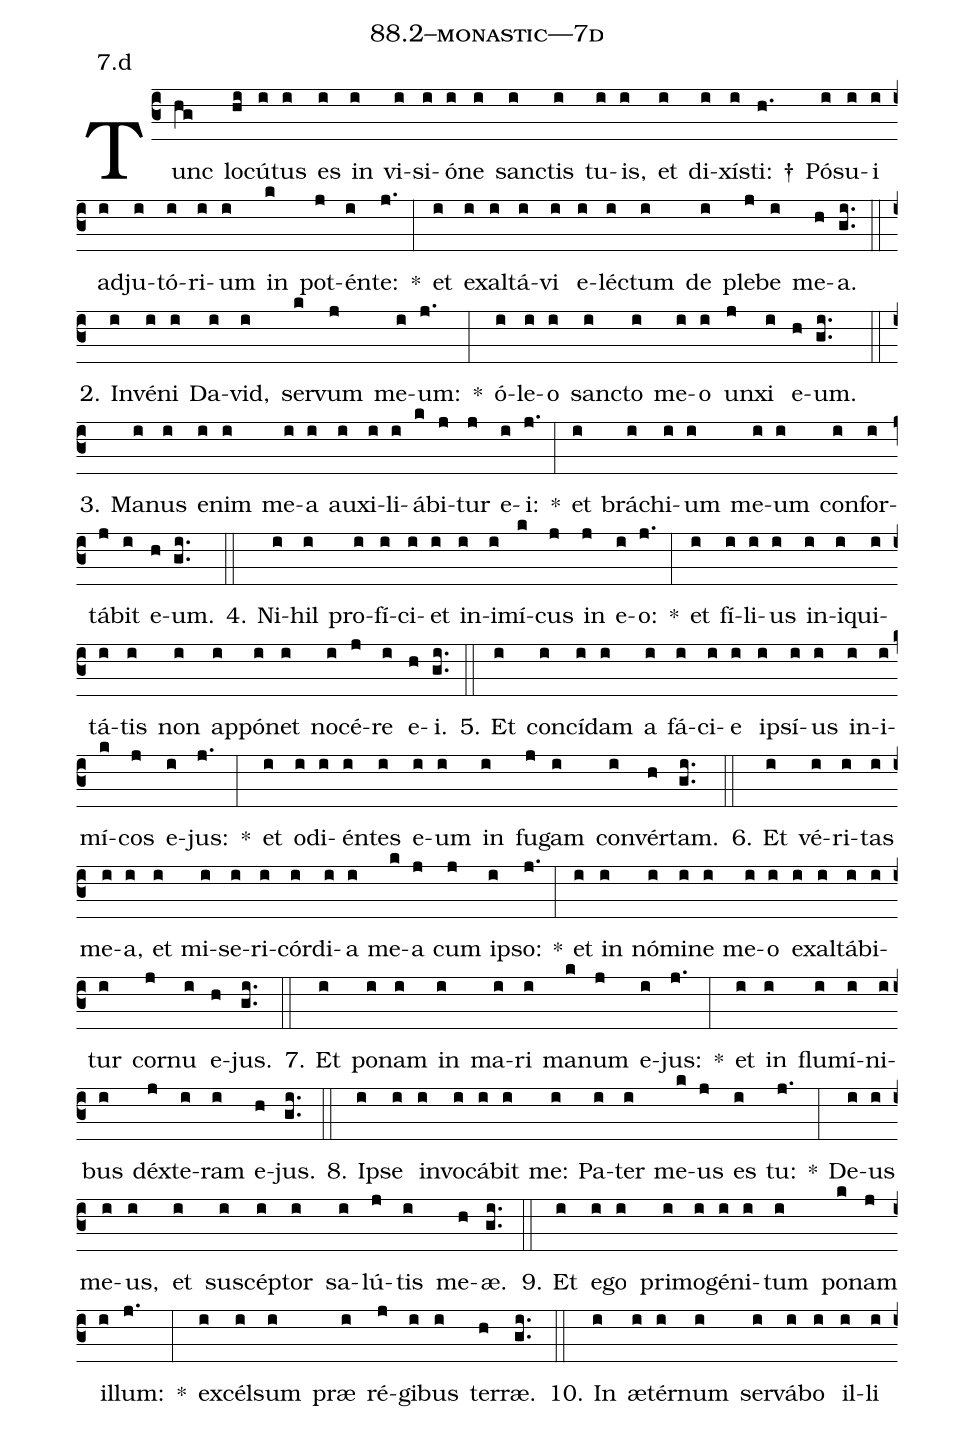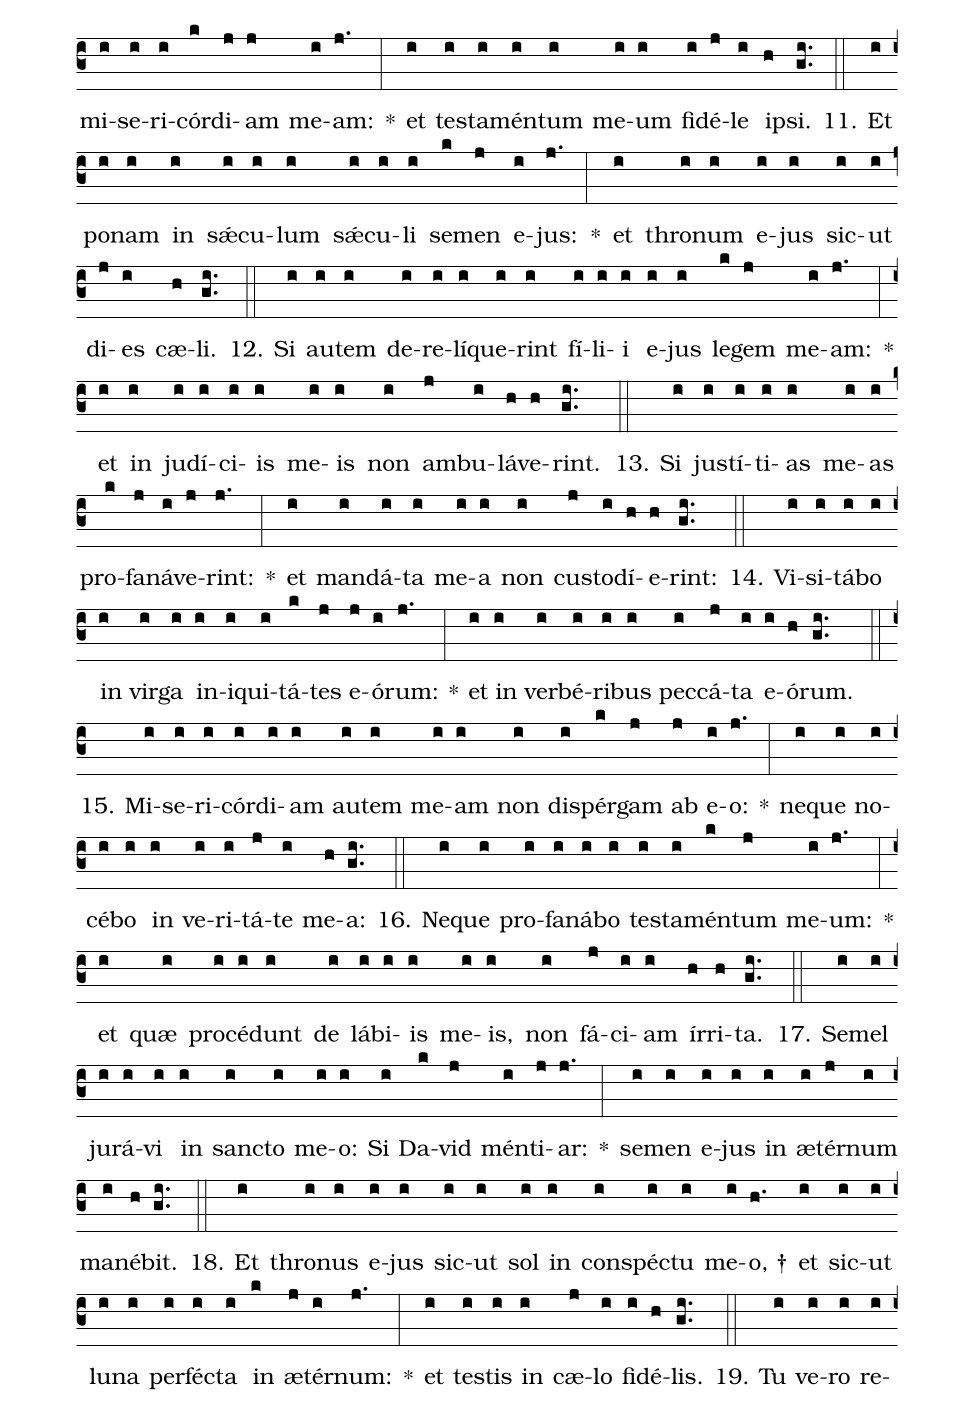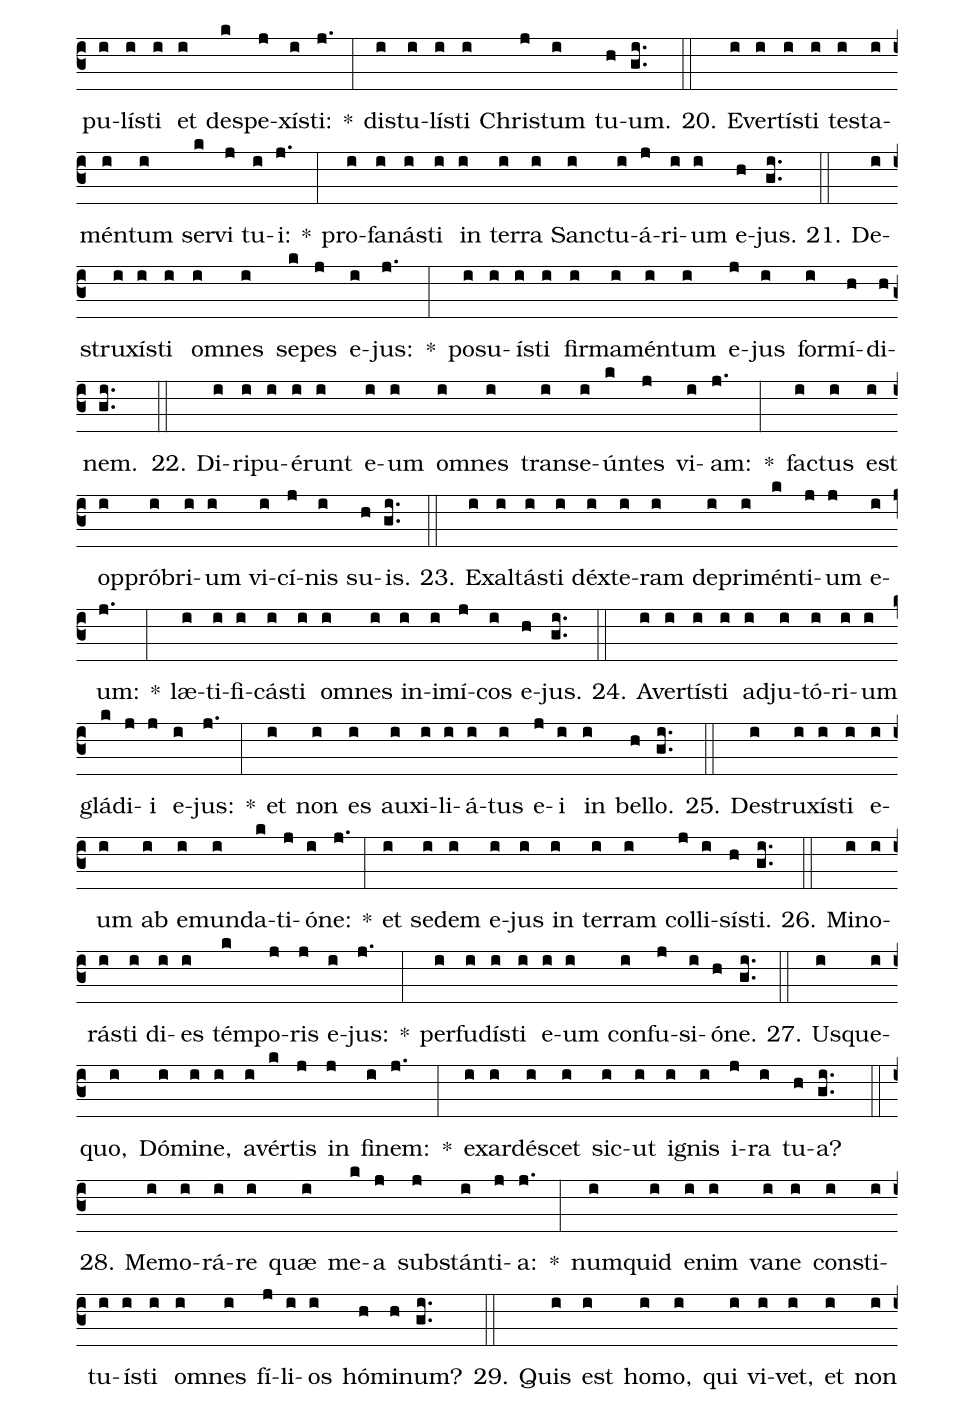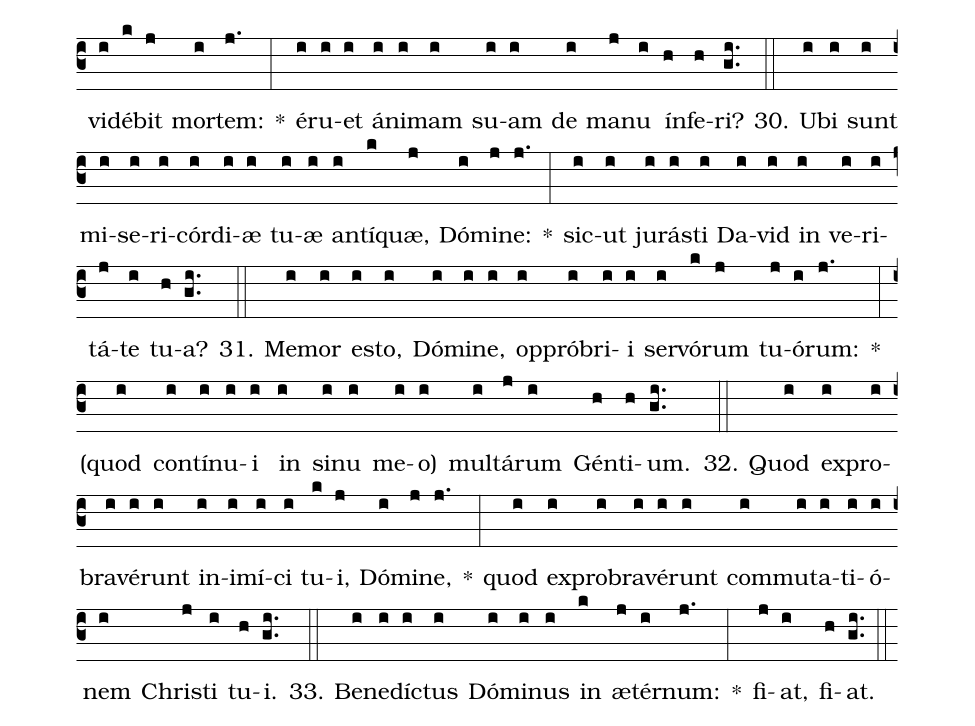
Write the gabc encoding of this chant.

name: 88.2--monastic---7d;
annotation: 7.d;
%%
(c3)Tunc(hg) lo(hi)cú(i)tus(i) es(i) in(i) vi(i)si(i)ó(i)ne(i) sanc(i)tis(i) tu(i)is,(i) et(i) di(i)xís(i)ti: †(h.) Pó(i)su(i)i(i) ad(i)ju(i)tó(i)ri(i)um(i) in(k) pot(j)én(i)te:(j.) *(:) et(i) ex(i)al(i)tá(i)vi(i) e(i)léc(i)tum(i) de(i) ple(j)be(i) me(h)a.(gi..) (::)
2. In(i)vé(i)ni(i) Da(i)vid,(i) ser(k)vum(j) me(i)um:(j.) *(:) ó(i)le(i)o(i) sanc(i)to(i) me(i)o(i) un(j)xi(i) e(h)um.(gi..) (::)
3. Ma(i)nus(i) e(i)nim(i) me(i)a(i) au(i)xi(i)li(i)á(k)bi(j)tur(j) e(i)i:(j.) *(:) et(i) brá(i)chi(i)um(i) me(i)um(i) con(i)for(i)tá(j)bit(i) e(h)um.(gi..) (::)
4. Ni(i)hil(i) pro(i)fí(i)ci(i)et(i) in(i)i(i)mí(k)cus(j) in(j) e(i)o:(j.) *(:) et(i) fí(i)li(i)us(i) in(i)i(i)qui(i)tá(i)tis(i) non(i) ap(i)pó(i)net(i) no(i)cé(j)re(i) e(h)i.(gi..) (::)
5. Et(i) con(i)cí(i)dam(i) a(i) fá(i)ci(i)e(i) ip(i)sí(i)us(i) in(i)i(i)mí(k)cos(j) e(i)jus:(j.) *(:) et(i) o(i)di(i)én(i)tes(i) e(i)um(i) in(i) fu(j)gam(i) con(i)vér(h)tam.(gi..) (::)
6. Et(i) vé(i)ri(i)tas(i) me(i)a,(i) et(i) mi(i)se(i)ri(i)cór(i)di(i)a(i) me(k)a(j) cum(j) ip(i)so:(j.) *(:) et(i) in(i) nó(i)mi(i)ne(i) me(i)o(i) ex(i)al(i)tá(i)bi(i)tur(i) cor(j)nu(i) e(h)jus.(gi..) (::)
7. Et(i) po(i)nam(i) in(i) ma(i)ri(i) ma(k)num(j) e(i)jus:(j.) *(:) et(i) in(i) flu(i)mí(i)ni(i)bus(i) déx(j)te(i)ram(i) e(h)jus.(gi..) (::)
8. Ip(i)se(i) in(i)vo(i)cá(i)bit(i) me:(i) Pa(i)ter(i) me(k)us(j) es(i) tu:(j.) *(:) De(i)us(i) me(i)us,(i) et(i) su(i)scép(i)tor(i) sa(i)lú(j)tis(i) me(h)æ.(gi..) (::)
9. Et(i) e(i)go(i) pri(i)mo(i)gé(i)ni(i)tum(i) po(k)nam(j) il(i)lum:(j.) *(:) ex(i)cél(i)sum(i) præ(i) ré(j)gi(i)bus(i) ter(h)ræ.(gi..) (::)
10. In(i) æ(i)tér(i)num(i) ser(i)vá(i)bo(i) il(i)li(i) mi(i)se(i)ri(i)cór(k)di(j)am(j) me(i)am:(j.) *(:) et(i) tes(i)ta(i)mén(i)tum(i) me(i)um(i) fi(i)dé(j)le(i) ip(h)si.(gi..) (::)
11. Et(i) po(i)nam(i) in(i) sǽ(i)cu(i)lum(i) sǽ(i)cu(i)li(i) se(k)men(j) e(i)jus:(j.) *(:) et(i) thro(i)num(i) e(i)jus(i) sic(i)ut(i) di(j)es(i) cæ(h)li.(gi..) (::)
12. Si(i) au(i)tem(i) de(i)re(i)lí(i)que(i)rint(i) fí(i)li(i)i(i) e(i)jus(i) le(k)gem(j) me(i)am:(j.) *(:) et(i) in(i) ju(i)dí(i)ci(i)is(i) me(i)is(i) non(i) am(j)bu(i)lá(h)ve(h)rint.(gi..) (::)
13. Si(i) jus(i)tí(i)ti(i)as(i) me(i)as(i) pro(k)fa(j)ná(i)ve(j)rint:(j.) *(:) et(i) man(i)dá(i)ta(i) me(i)a(i) non(i) cus(j)to(i)dí(h)e(h)rint:(gi..) (::)
14. Vi(i)si(i)tá(i)bo(i) in(i) vir(i)ga(i) in(i)i(i)qui(i)tá(k)tes(j) e(j)ó(i)rum:(j.) *(:) et(i) in(i) ver(i)bé(i)ri(i)bus(i) pec(i)cá(j)ta(i) e(i)ó(h)rum.(gi..) (::)
15. Mi(i)se(i)ri(i)cór(i)di(i)am(i) au(i)tem(i) me(i)am(i) non(i) di(i)spér(k)gam(j) ab(j) e(i)o:(j.) *(:) ne(i)que(i) no(i)cé(i)bo(i) in(i) ve(i)ri(i)tá(j)te(i) me(h)a:(gi..) (::)
16. Ne(i)que(i) pro(i)fa(i)ná(i)bo(i) tes(i)ta(i)mén(k)tum(j) me(i)um:(j.) *(:) et(i) quæ(i) pro(i)cé(i)dunt(i) de(i) lá(i)bi(i)is(i) me(i)is,(i) non(i) fá(j)ci(i)am(i) ír(h)ri(h)ta.(gi..) (::)
17. Se(i)mel(i) ju(i)rá(i)vi(i) in(i) sanc(i)to(i) me(i)o:(i) Si(i) Da(k)vid(j) mén(i)ti(j)ar:(j.) *(:) se(i)men(i) e(i)jus(i) in(i) æ(i)tér(j)num(i) ma(i)né(h)bit.(gi..) (::)
18. Et(i) thro(i)nus(i) e(i)jus(i) sic(i)ut(i) sol(i) in(i) con(i)spéc(i)tu(i) me(i)o, †(h.) et(i) sic(i)ut(i) lu(i)na(i) per(i)féc(i)ta(i) in(k) æ(j)tér(i)num:(j.) *(:) et(i) tes(i)tis(i) in(i) cæ(j)lo(i) fi(i)dé(h)lis.(gi..) (::)
19. Tu(i) ve(i)ro(i) re(i)pu(i)lís(i)ti(i) et(i) de(k)spe(j)xís(i)ti:(j.) *(:) dis(i)tu(i)lís(i)ti(i) Chris(j)tum(i) tu(h)um.(gi..) (::)
20. E(i)ver(i)tís(i)ti(i) tes(i)ta(i)mén(i)tum(i) ser(k)vi(j) tu(i)i:(j.) *(:) pro(i)fa(i)nás(i)ti(i) in(i) ter(i)ra(i) Sanc(i)tu(i)á(j)ri(i)um(i) e(h)jus.(gi..) (::)
21. De(i)stru(i)xís(i)ti(i) om(i)nes(i) se(k)pes(j) e(i)jus:(j.) *(:) po(i)su(i)ís(i)ti(i) fir(i)ma(i)mén(i)tum(i) e(j)jus(i) for(i)mí(h)di(h)nem.(gi..) (::)
22. Di(i)ri(i)pu(i)é(i)runt(i) e(i)um(i) om(i)nes(i) trans(i)e(i)ún(k)tes(j) vi(i)am:(j.) *(:) fac(i)tus(i) est(i) op(i)pró(i)bri(i)um(i) vi(i)cí(j)nis(i) su(h)is.(gi..) (::)
23. Ex(i)al(i)tás(i)ti(i) déx(i)te(i)ram(i) de(i)pri(i)mén(k)ti(j)um(j) e(i)um:(j.) *(:) læ(i)ti(i)fi(i)cás(i)ti(i) om(i)nes(i) in(i)i(i)mí(j)cos(i) e(h)jus.(gi..) (::)
24. A(i)ver(i)tís(i)ti(i) ad(i)ju(i)tó(i)ri(i)um(i) glá(k)di(j)i(j) e(i)jus:(j.) *(:) et(i) non(i) es(i) au(i)xi(i)li(i)á(i)tus(i) e(j)i(i) in(i) bel(h)lo.(gi..) (::)
25. De(i)stru(i)xís(i)ti(i) e(i)um(i) ab(i) e(i)mun(i)da(k)ti(j)ó(i)ne:(j.) *(:) et(i) se(i)dem(i) e(i)jus(i) in(i) ter(i)ram(i) col(j)li(i)sís(h)ti.(gi..) (::)
26. Mi(i)no(i)rás(i)ti(i) di(i)es(i) tém(k)po(j)ris(j) e(i)jus:(j.) *(:) per(i)fu(i)dís(i)ti(i) e(i)um(i) con(i)fu(j)si(i)ó(h)ne.(gi..) (::)
27. Us(i)que(i)quo,(i) Dó(i)mi(i)ne,(i) a(i)vér(k)tis(j) in(j) fi(i)nem:(j.) *(:) ex(i)ar(i)dé(i)scet(i) sic(i)ut(i) i(i)gnis(i) i(j)ra(i) tu(h)a?(gi..) (::)
28. Me(i)mo(i)rá(i)re(i) quæ(i) me(k)a(j) sub(j)stán(i)ti(j)a:(j.) *(:) num(i)quid(i) e(i)nim(i) va(i)ne(i) con(i)sti(i)tu(i)ís(i)ti(i) om(i)nes(i) fí(j)li(i)os(i) hó(h)mi(h)num?(gi..) (::)
29. Quis(i) est(i) ho(i)mo,(i) qui(i) vi(i)vet,(i) et(i) non(i) vi(i)dé(k)bit(j) mor(i)tem:(j.) *(:) é(i)ru(i)et(i) á(i)ni(i)mam(i) su(i)am(i) de(i) ma(j)nu(i) ín(h)fe(h)ri?(gi..) (::)
30. U(i)bi(i) sunt(i) mi(i)se(i)ri(i)cór(i)di(i)æ(i) tu(i)æ(i) an(i)tí(k)quæ,(j) Dó(i)mi(j)ne:(j.) *(:) sic(i)ut(i) ju(i)rás(i)ti(i) Da(i)vid(i) in(i) ve(i)ri(i)tá(j)te(i) tu(h)a?(gi..) (::)
31. Me(i)mor(i) es(i)to,(i) Dó(i)mi(i)ne,(i) op(i)pró(i)bri(i)i(i) ser(i)vó(k)rum(j) tu(j)ó(i)rum:(j.) *(:) <v>(</v>quod(i) con(i)tí(i)nu(i)i(i) in(i) si(i)nu(i) me(i)o)(i) mul(i)tá(j)rum(i) Gén(h)ti(h)um.(gi..) (::)
32. Quod(i) ex(i)pro(i)bra(i)vé(i)runt(i) in(i)i(i)mí(i)ci(i) tu(k)i,(j) Dó(i)mi(j)ne,(j.) *(:) quod(i) ex(i)pro(i)bra(i)vé(i)runt(i) com(i)mu(i)ta(i)ti(i)ó(i)nem(i) Chris(j)ti(i) tu(h)i.(gi..) (::)
33. Be(i)ne(i)díc(i)tus(i) Dó(i)mi(i)nus(i) in(k) æ(j)tér(i)num:(j.) *(:) fi(j)at,(i) fi(h)at.(gi..) (::)
